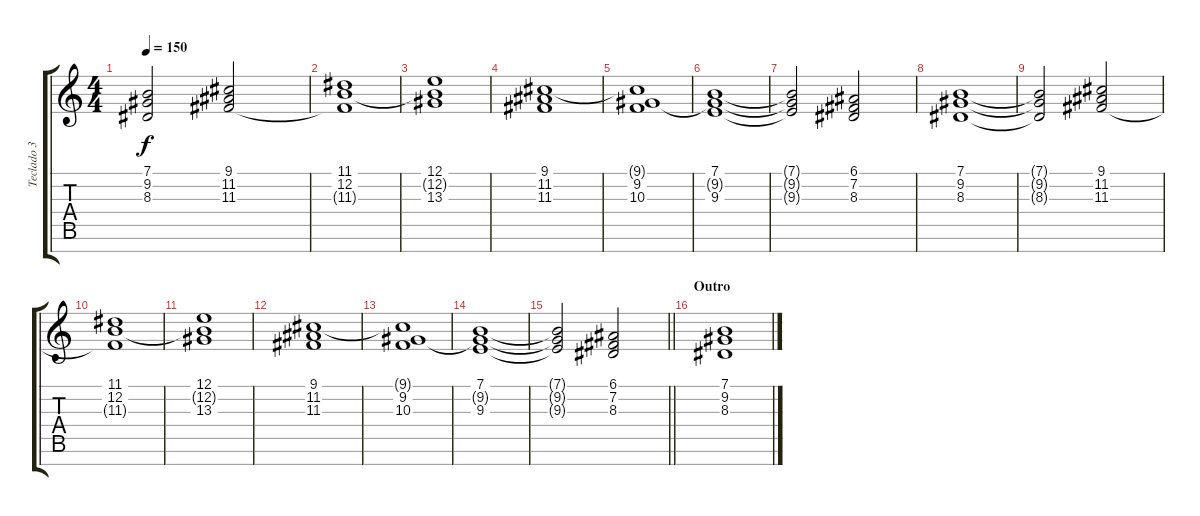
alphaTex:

\track ("Teclado 3" "Teclado 3") {instrument churchorgan}
\staff {score tabs}
\tuning (E4 B3 G3 D3 A2 E2 B1) {hide}
\ts (4 4)
\tempo 150
\clef g2
\ks c
(7.1{t} 9.2{t} 8.3{t}).2{dy f} (9.1 11.2 11.3).2 |
(11.1 12.2 11.3{t}).1 |
(12.1 12.2{t} 13.3).1 |
(9.1 11.2 11.3).1 |
(9.1{t} 9.2 10.3).1 |
(7.1 9.2{t} 9.3).1 |
(7.1{t} 9.2{t} 9.3{t}).2 (6.1 7.2 8.3).2 |
(7.1 9.2 8.3).1{volume 11 instrument churchorgan} |
(7.1{t} 9.2{t} 8.3{t}).2 (9.1 11.2 11.3).2 |
(11.1 12.2 11.3{t}).1 |
(12.1 12.2{t} 13.3).1 |
(9.1 11.2 11.3).1 |
(9.1{t} 9.2 10.3).1 |
(7.1 9.2{t} 9.3).1 |
\barLineRight lightlight
(7.1{t} 9.2{t} 9.3{t}).2 (6.1 7.2 8.3).2 |
\section ("" "Outro")
(7.1 9.2 8.3).1{volume 11 instrument churchorgan}
